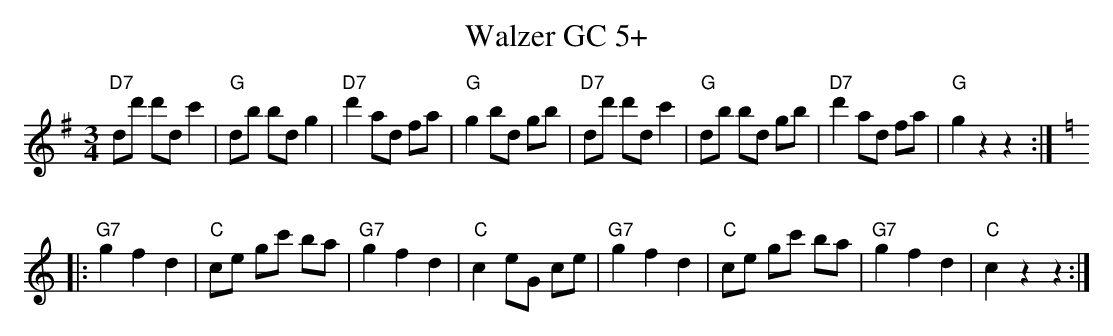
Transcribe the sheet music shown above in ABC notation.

X:1
T:Walzer GC 5+
M:3/4
L:1/8
K:Gmaj
"D7"dd' d'd c'2 | "G"db bd g2 | "D7"d'2 ad fa | "G"g2 bd gb |\
"D7"dd' d'd c'2 | "G"db bd gb | "D7"d'2 ad fa | "G"g2z2z2 :: [K:Cmaj]
"" "G7"g2f2d2 | "C"ce gc' ba | "G7"g2f2d2 | "C"c2 eG ce | \
"G7"g2f2d2 | "C"ce gc' ba | "G7"g2f2d2 | "C"c2z2z2 :|
